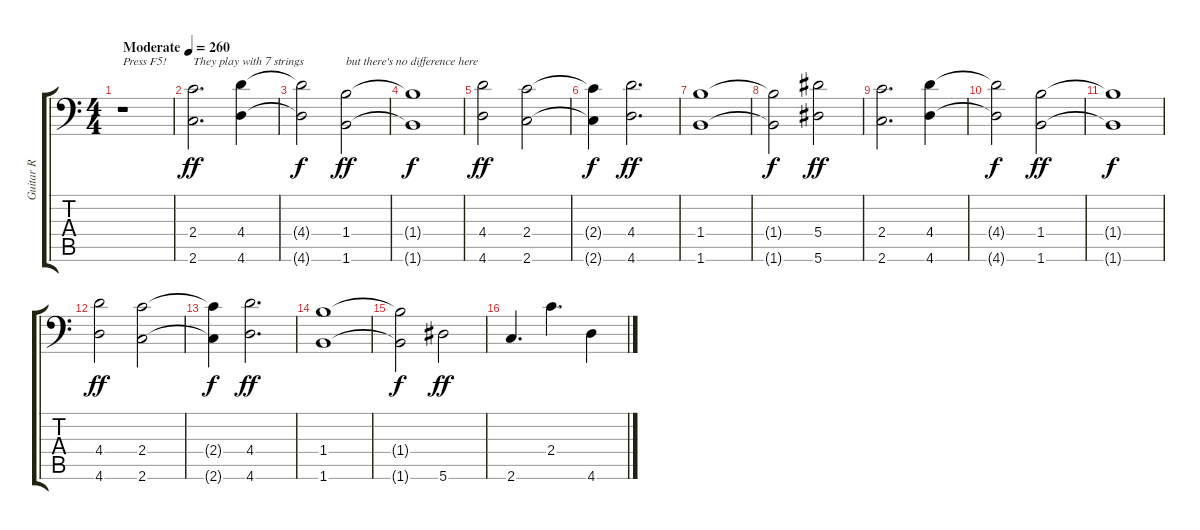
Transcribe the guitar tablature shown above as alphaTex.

\track ("Guitar R" "Guitar R") {instrument distortionguitar}
\staff {score tabs}
\tuning (C4 G3 Eb3 Bb2 F2 Bb1) {hide}
\ts (4 4)
\tempo (260 "Moderate")
\clef f4
\ks c
r.1{txt "Press F5!" dy ff instrument distortionguitar} |
(2.4 2.6).2{d txt "They play with 7 strings"} (4.4 4.6).4 |
(4.4{t} 4.6{t}).2{dy f} (1.4 1.6).2{txt "but there's no difference here" dy ff} |
(1.4{t} 1.6{t}).1{dy f} |
(4.4 4.6).2{dy ff} (2.4 2.6).2 |
(2.4{t} 2.6{t}).4{dy f} (4.4 4.6).2{d dy ff} |
(1.4 1.6).1 |
(1.4{t} 1.6{t}).2{dy f} (5.4 5.6).2{dy ff} |
(2.4 2.6).2{d} (4.4 4.6).4 |
(4.4{t} 4.6{t}).2{dy f} (1.4 1.6).2{dy ff} |
(1.4{t} 1.6{t}).1{dy f} |
(4.4 4.6).2{dy ff} (2.4 2.6).2 |
(2.4{t} 2.6{t}).4{dy f} (4.4 4.6).2{d dy ff} |
(1.4 1.6).1 |
(1.4{t} 1.6{t}).2{dy f} 5.6.2{dy ff} |
2.6.4{d} 2.4.4{d} 4.6.4
